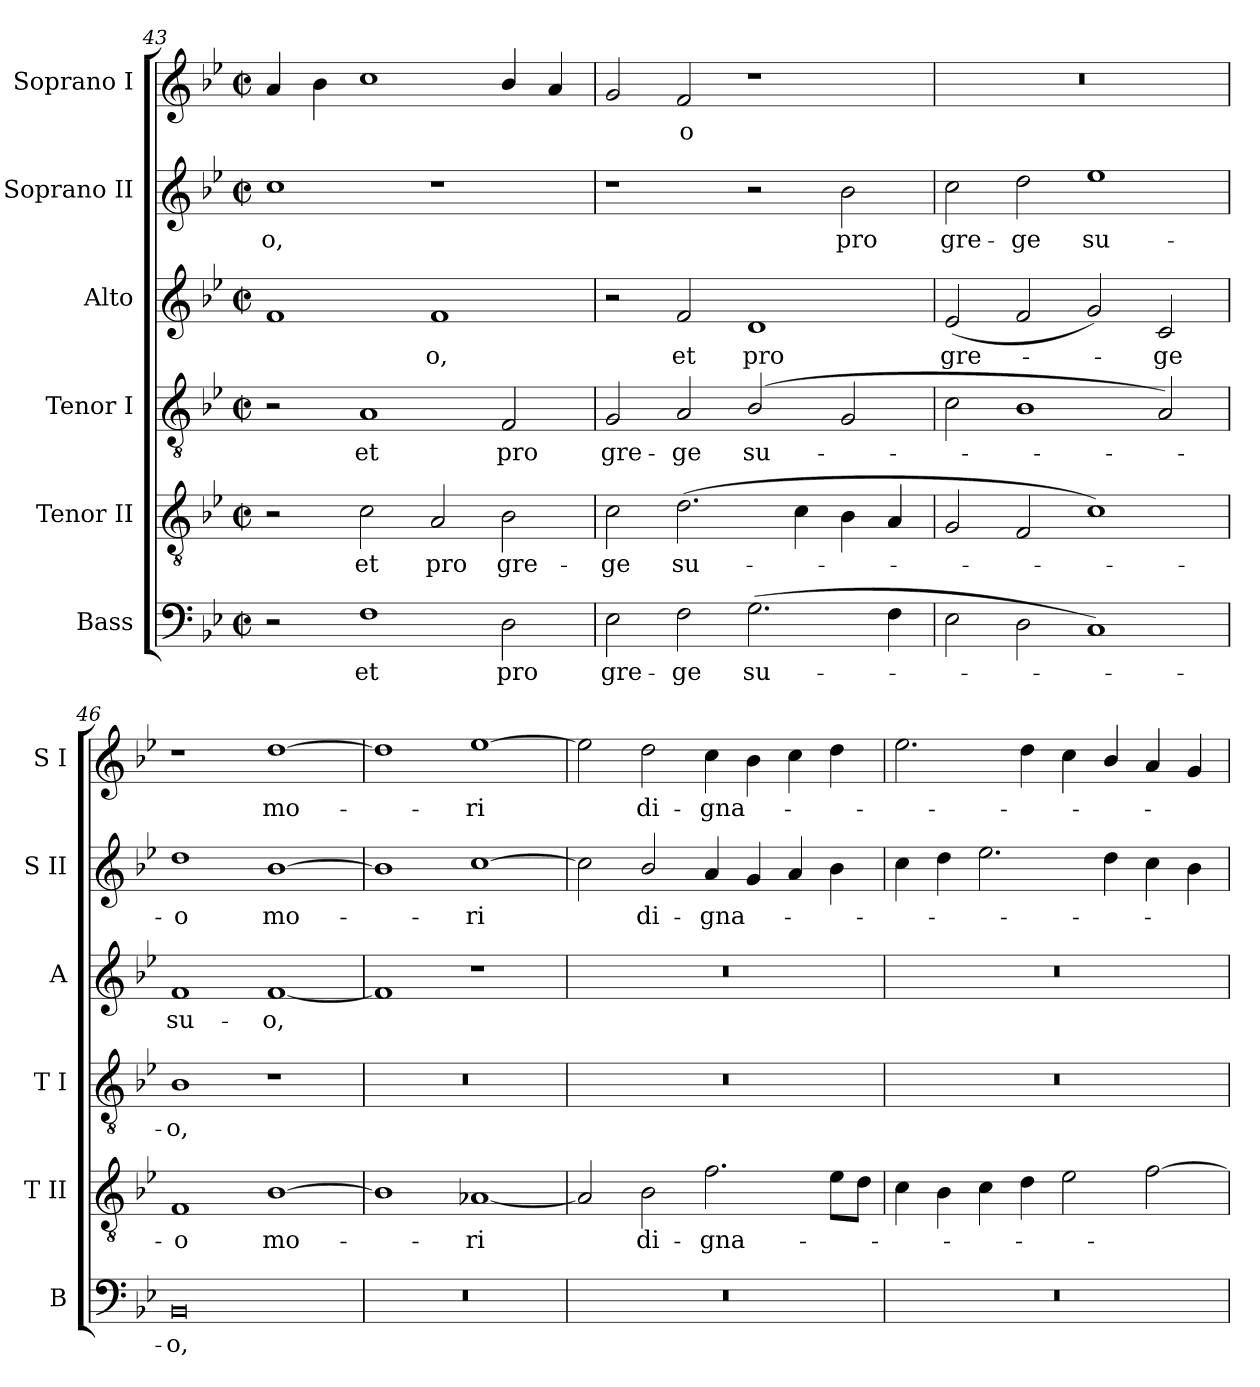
**kern	**text	**kern	**text	**kern	**text	**kern	**text	**kern	**text	**kern	**text
*part6	*part6	*part5	*part5	*part4	*part4	*part3	*part3	*part2	*part2	*part1	*part1
*staff6	*staff6	*staff5	*staff5	*staff4	*staff4	*staff3	*staff3	*staff2	*staff2	*staff1	*staff1
*I"Bass	*	*I"Tenor II	*	*I"Tenor I	*	*I"Alto	*	*I"Soprano II	*	*I"Soprano I	*
*I'B	*	*I'T II	*	*I'T I	*	*I'A	*	*I'S II	*	*I'S I	*
!!LO:LB:g=z
*clefF4	*	*clefGv2	*	*clefGv2	*	*clefG2	*	*clefG2	*	*clefG2	*
*k[b-e-]	*	*k[b-e-]	*	*k[b-e-]	*	*k[b-e-]	*	*k[b-e-]	*	*k[b-e-]	*
*B-:	*	*B-:	*	*B-:	*	*B-:	*	*B-:	*	*B-:	*
*M4/2	*	*M4/2	*	*M4/2	*	*M4/2	*	*M4/2	*	*M4/2	*
*met(c|)	*	*met(c|)	*	*met(c|)	*	*met(c|)	*	*met(c|)	*	*met(c|)	*
=43	=43	=43	=43	=43	=43	=43	=43	=43	=43	=43	=43
!	!	!	!	!	!	!	!	!	!LO:LY:b	!	!
2r	.	2r	.	2r	.	1f	.	1cc	-o,	4a	.
.	.	.	.	.	.	.	.	.	.	4b-	.
!	!LO:LY:b	!	!LO:LY:b	!	!LO:LY:b	!	!	!	!	!	!
1F	et	2c	et	1A	et	.	.	.	.	1cc	.
!	!	!	!LO:LY:b	!	!	!	!LO:LY:b	!	!	!	!
.	.	2A	pro	.	.	1f	o,	1r	.	.	.
!	!LO:LY:b	!	!LO:LY:b	!	!LO:LY:b	!	!	!	!	!	!
2D	pro	2B-	gre-	2F	pro	.	.	.	.	4b-/	.
.	.	.	.	.	.	.	.	.	.	4a	.
=44	=44	=44	=44	=44	=44	=44	=44	=44	=44	=44	=44
!	!LO:LY:b	!	!LO:LY:b	!	!LO:LY:b	!	!	!	!	!	!
2E-	gre-	2c	-ge	2G	gre-	2r	.	1r	.	2g	.
!	!LO:LY:b	!	!LO:LY:b	!	!LO:LY:b	!	!LO:LY:b	!	!	!	!LO:LY:b
2F	-ge	(>2.d	su-	2A	-ge	2f	et	.	.	2f	o
!	!LO:LY:b	!	!	!	!LO:LY:b	!	!LO:LY:b	!	!	!	!
(>2.G	su-	.	.	(<2B-/	su-	1d	pro	2r	.	1r	.
.	.	4c	.	.	.	.	.	.	.	.	.
!	!	!	!	!	!	!	!	!	!LO:LY:b	!	!
.	.	4B-	.	2G	.	.	.	2b-	pro	.	.
4F	.	4A	.	.	.	.	.	.	.	.	.
=45	=45	=45	=45	=45	=45	=45	=45	=45	=45	=45	=45
!	!	!	!	!	!	!	!LO:LY:b	!	!LO:LY:b	!	!
2E-	.	2G	.	2c	.	(<2e-	gre-	2cc	gre-	0r	.
!	!	!	!	!	!	!	!	!	!LO:LY:b	!	!
2D	.	2F	.	1B-	.	2f	.	2dd	-ge	.	.
!	!	!	!	!	!	!	!	!	!LO:LY:b	!	!
1C)	.	1c)	.	.	.	2g)	.	1ee-	su-	.	.
!	!	!	!	!	!	!	!LO:LY:b	!	!	!	!
.	.	.	.	2A)	.	2c	ge	.	.	.	.
=46	=46	=46	=46	=46	=46	=46	=46	=46	=46	=46	=46
!	!LO:LY:b	!	!LO:LY:b	!	!LO:LY:b	!	!LO:LY:b	!	!LO:LY:b	!	!
0BB-	o,	1F	o	1B-	o,	1f	su-	1dd	-o	1r	.
!	!	!	!LO:LY:b	!	!	!	!LO:LY:b	!	!LO:LY:b	!	!LO:LY:b
.	.	[1B-	mo-	1r	.	[1f	-o,	[1b-	mo-	[1dd	mo-
=47	=47	=47	=47	=47	=47	=47	=47	=47	=47	=47	=47
0r	.	1B-]	.	0r	.	1f]	.	1b-]	.	1dd]	.
!	!	!	!LO:LY:b	!	!	!	!	!	!LO:LY:b	!	!LO:LY:b
.	.	[1A-X	ri	.	.	1r	.	[1cc	ri	[1ee-	ri
=48	=48	=48	=48	=48	=48	=48	=48	=48	=48	=48	=48
0r	.	2A-]	.	0r	.	0r	.	2cc]	.	2ee-]	.
!	!	!	!LO:LY:b	!	!	!	!	!	!LO:LY:b	!	!LO:LY:b
.	.	2B-	di-	.	.	.	.	2b-/	di-	2dd	di-
!	!	!	!LO:LY:b	!	!	!	!	!	!LO:LY:b	!	!LO:LY:b
.	.	2.f	-gna-	.	.	.	.	4a	-gna-	4cc	-gna-
.	.	.	.	.	.	.	.	4g	.	4b-	.
.	.	.	.	.	.	.	.	4a	.	4cc	.
.	.	8e-L	.	.	.	.	.	4b-	.	4dd	.
.	.	8dJ	.	.	.	.	.	.	.	.	.
=49	=49	=49	=49	=49	=49	=49	=49	=49	=49	=49	=49
0r	.	4c	.	0r	.	0r	.	4cc	.	2.ee-	.
.	.	4B-	.	.	.	.	.	4dd	.	.	.
.	.	4c	.	.	.	.	.	2.ee-	.	.	.
.	.	4d	.	.	.	.	.	.	.	4dd	.
.	.	2e-	.	.	.	.	.	.	.	4cc	.
.	.	.	.	.	.	.	.	4dd	.	4b-/	.
.	.	[2f	.	.	.	.	.	4cc	.	4a	.
.	.	.	.	.	.	.	.	4b-	.	4g	.
=	=	=	=	=	=	=	=	=	=	=	=
*-	*-	*-	*-	*-	*-	*-	*-	*-	*-	*-	*-
